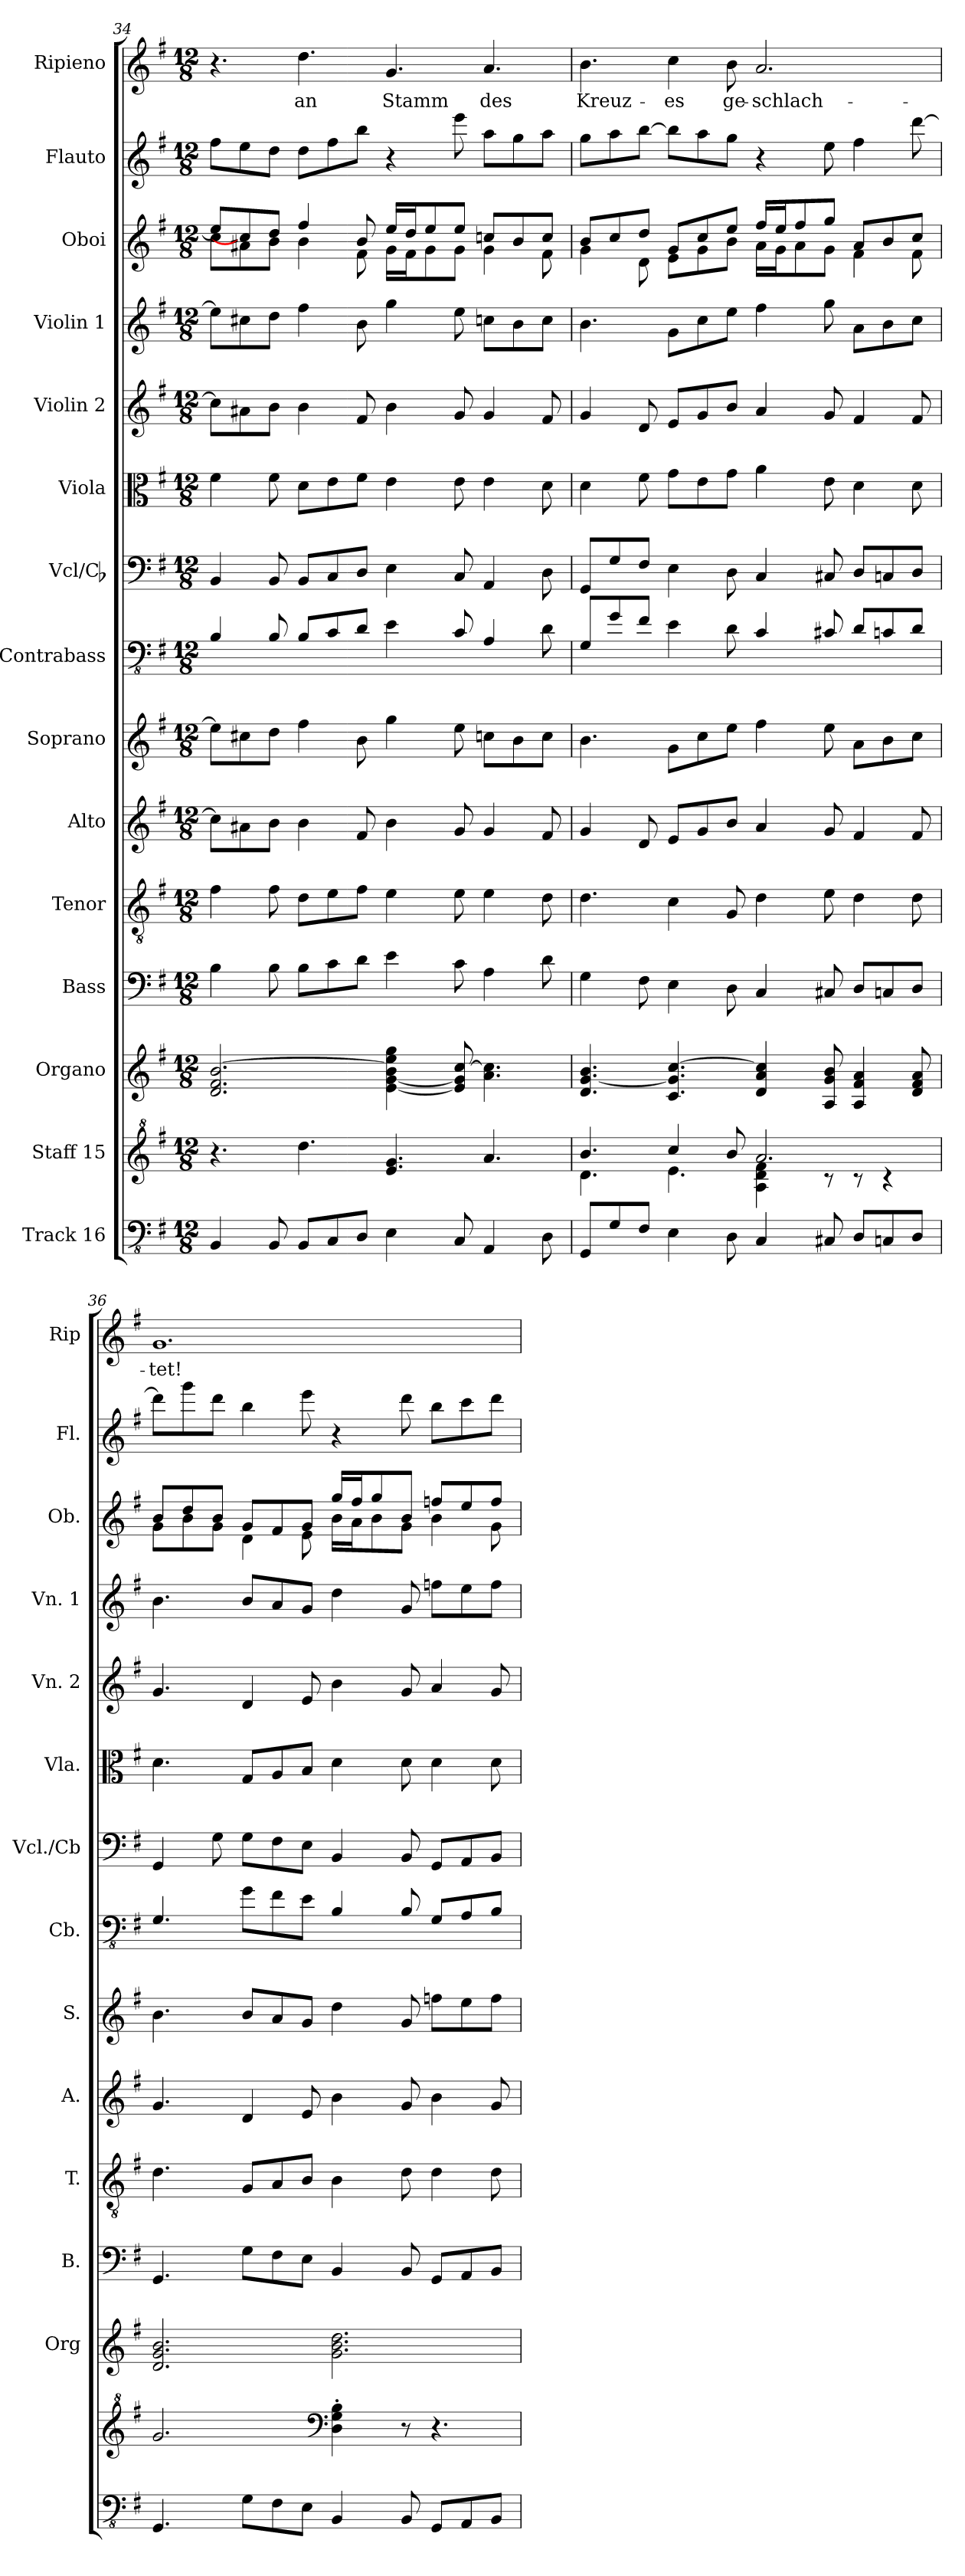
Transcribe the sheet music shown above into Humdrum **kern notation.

**kern	**kern	**kern	**kern	**kern	**kern	**kern	**kern	**kern	**kern	**kern	**kern	**kern	**kern	**kern	**text
*part15	*part14	*part13	*part12	*part11	*part10	*part9	*part8	*part7	*part6	*part5	*part4	*part3	*part2	*part1	*part1
*staff15	*staff14	*staff13	*staff12	*staff11	*staff10	*staff9	*staff8	*staff7	*staff6	*staff5	*staff4	*staff3	*staff2	*staff1	*staff1
*I"Track 16	*I"Staff 15	*I"Organo	*I"Bass	*I"Tenor	*I"Alto	*I"Soprano	*I"Contrabass	*I"Vcl/Cb	*I"Viola	*I"Violin 2	*I"Violin 1	*I"Oboi	*I"Flauto	*I"Ripieno	*
*	*	*I'Org	*I'B.	*I'T.	*I'A.	*I'S.	*I'Cb.	*I'Vcl./Cb	*I'Vla.	*I'Vn. 2	*I'Vn. 1	*I'Ob.	*I'Fl.	*I'Rip	*
!!LO:PB:g=z
*clefFv4	*clefG^2	*clefG2	*clefF4	*clefGv2	*clefG2	*clefG2	*clefFv4	*clefF4	*clefC3	*clefG2	*clefG2	*clefG2	*clefG2	*clefG2	*
*	*	*	*	*	*	*	*ITrd7c12	*	*	*	*	*	*	*	*
*k[f#]	*k[f#]	*k[f#]	*k[f#]	*k[f#]	*k[f#]	*k[f#]	*k[f#]	*k[f#]	*k[f#]	*k[f#]	*k[f#]	*k[f#]	*k[f#]	*k[f#]	*
*M12/8	*M12/8	*M12/8	*M12/8	*M12/8	*M12/8	*M12/8	*M12/8	*M12/8	*M12/8	*M12/8	*M12/8	*M12/8	*M12/8	*M12/8	*
=34	=34	=34	=34	=34	=34	=34	=34	=34	=34	=34	=34	=34	=34	=34	=34
*	*	*	*	*	*	*	*	*	*	*	*	*^	*	*	*
4BBB/	4.r	2.d/ 2.f#/ [2.b/	4B\	4f#\	8cc#\L]	8ee\L]	4BBB/	4BB/	4f#\	8cc#\L]	8ee\L]	8ee/L]	8cc\L	8ff#\L	4.r	.
.	.	.	.	.	8a#X\	8cc#X\	.	.	.	8a#X\	8cc#X\	8cc#/]	8a#X\	8ee\	.	.
8BBB/	.	.	8B\	8f#\	8b\J	8dd\J	8BBB/	8BB/	8f#\	8b\J	8dd\J	8dd/J	8b\J	8dd\J	.	.
8BBB/L	4.ddd\	.	8B\L	8d\L	4b\	4ff#\	8BBB/L	8BB/L	8d\L	4b\	4ff#\	4ff#/	4b\	8dd\L	4.dd\	an
8CC/	.	.	8c\	8e\	.	.	8CC/	8C/	8e\	.	.	.	.	8ff#\	.	.
8DD/J	.	.	8d\J	8f#\J	8f#/	8b\	8DD/J	8D/J	8f#\J	8f#/	8b\	8b/	8f#\	8bb\J	.	.
4EE\	4.ee/ 4.gg/	[4e\ [4g\ 4b\] 4ee\ 4gg\	4e\	4e\	4b\	4gg\	4EE\	4E\	4e\	4b\	4gg\	16ee/LL	16g\LL	4r	4.g/	Stamm
.	.	.	.	.	.	.	.	.	.	.	.	16dd/J	16f#\J	.	.	.
.	.	.	.	.	.	.	.	.	.	.	.	8ee/	8g\	.	.	.
8CC/	.	8e/] 8g/] [8cc/	8c\	8e\	8g/	8ee\	8CC/	8C/	8e\	8g/	8ee\	8ee/J	8g\J	8eee\	.	.
4AAA/	4.aa/	4.a\ 4.cc\]	4A\	4e\	4g/	8ccn\L	4AAA/	4AA/	4e\	4g/	8ccn\L	8ccn/L	4g\	8aa\L	4.a/	des
.	.	.	.	.	.	8b\	.	.	.	.	8b\	8b/	.	8gg\	.	.
8DD\	.	.	8d\	8d\	8f#/	8cc\J	8DD\	8D\	8d\	8f#/	8cc\J	8cc/J	8f#\	8aa\J	.	.
=35	=35	=35	=35	=35	=35	=35	=35	=35	=35	=35	=35	=35	=35	=35	=35	=35
*	*^	*	*	*	*	*	*	*	*	*	*	*	*	*	*	*
8GGG/L	4.bb/	4.dd\	4.d/ [4.g/ 4.b/	4G\	4.d\	4g/	4.b\	8GGG/L	8GG/L	4d\	4g/	4.b\	8b/L	4g\	8gg\L	4.b\	Kreuz-
8GG/	.	.	.	.	.	.	.	8GG/	8G/	.	.	.	8cc/	.	8aa\	.	.
8FF#/J	.	.	.	8F#\	.	8d/	.	8FF#/J	8F#/J	8f#\	8d/	.	8dd/J	8d\	[8bb\J	.	.
4EE\	4ccc/	4.ee\	4.c/ 4.g/] [4.cc/	4E\	4c\	8e/L	8g\L	4EE\	4E\	8g\L	8e/L	8g\L	8g/L	8e\L	8bb\L]	4cc\	-es
.	.	.	.	.	.	8g/	8cc\	.	.	8e\	8g/	8cc\	8cc/	8g\	8aa\	.	.
8DD\	8bb/	.	.	8D\	8G/	8b/J	8ee\J	8DD\	8D\	8g\J	8b/J	8ee\J	8ee/J	8b\J	8gg\J	8b\	ge-
4CC/	2.aa/	4a\ 4dd\ 4ff#\	4d/ 4a/ 4cc/]	4C/	4d\	4a/	4ff#\	4CC/	4C/	4a\	4a/	4ff#\	16ff#/LL	16a\LL	4r	2.a/	-schlach-
.	.	.	.	.	.	.	.	.	.	.	.	.	16ee/J	16g\J	.	.	.
.	.	.	.	.	.	.	.	.	.	.	.	.	8ff#/	8a\	.	.	.
8CC#X/	.	8r	8A/ 8g/ 8b/	8C#X/	8e\	8g/	8ee\	8CC#X/	8C#X/	8e\	8g/	8gg\	8gg/J	8g\J	8ee\	.	.
8DD/L	.	8r	4A/ 4f#/ 4a/	8D/L	4d\	4f#/	8a\L	8DD/L	8D/L	4d\	4f#/	8a\L	8a/L	4f#\	4ff#\	.	.
8CCn/	.	4r	.	8Cn/	.	.	8b\	8CCn/	8Cn/	.	.	8b\	8b/	.	.	.	.
8DD/J	.	.	8d/ 8f#/ 8a/	8D/J	8d\	8f#/	8cc\J	8DD/J	8D/J	8d\	8f#/	8cc\J	8cc/J	8f#\	[8ddd\	.	.
*	*v	*v	*	*	*	*	*	*	*	*	*	*	*	*	*	*	*
!!LO:PB:g=z
=36	=36	=36	=36	=36	=36	=36	=36	=36	=36	=36	=36	=36	=36	=36	=36	=36
4.GGG/	2.gg/	2.d/ 2.g/ 2.b/	4.GG/	4.d\	4.g/	4.b\	4.GGG/	4GG/	4.d\	4.g/	4.b\	8b/L	8g\L	8ddd\L]	1.g	-tet!
.	.	.	.	.	.	.	.	.	.	.	.	8dd/	8b\	8ggg\	.	.
.	.	.	.	.	.	.	.	8G\	.	.	.	8b/J	8g\J	8ddd\J	.	.
8GG\L	.	.	8G\L	8G/L	4d/	8b/L	8GG\L	8G\L	8G/L	4d/	8b/L	8g/L	4d\	4bb\	.	.
8FF#\	.	.	8F#\	8A/	.	8a/	8FF#\	8F#\	8A/	.	8a/	8f#/	.	.	.	.
8EE\J	.	.	8E\J	8B/J	8e/	8g/J	8EE\J	8E\J	8B/J	8e/	8g/J	8g/J	8e\	8eee\	.	.
*	*clefF4	*	*	*	*	*	*	*	*	*	*	*	*	*	*	*
4BBB/	4D\' 4G\' 4B\'	2.g\ 2.b\ 2.dd\	4BB/	4B\	4b\	4dd\	4BBB/	4BB/	4d\	4b\	4dd\	16gg/LL	16b\LL	4r	.	.
.	.	.	.	.	.	.	.	.	.	.	.	16ff#/J	16a\J	.	.	.
.	.	.	.	.	.	.	.	.	.	.	.	8gg/	8b\	.	.	.
8BBB/	8r	.	8BB/	8d\	8g/	8g/	8BBB/	8BB/	8d\	8g/	8g/	8b/J	8g\J	8ddd\	.	.
8GGG/L	4.r	.	8GG/L	4d\	4b\	8ffn\L	8GGG/L	8GG/L	4d\	4a/	8ffn\L	8ffn/L	4b\	8bb\L	.	.
8AAA/	.	.	8AA/	.	.	8ee\	8AAA/	8AA/	.	.	8ee\	8ee/	.	8ccc\	.	.
8BBB/J	.	.	8BB/J	8d\	8g/	8ff\J	8BBB/J	8BB/J	8d\	8g/	8ff\J	8ff/J	8g\	8ddd\J	.	.
*	*	*	*	*	*	*	*	*	*	*	*	*v	*v	*	*	*
=	=	=	=	=	=	=	=	=	=	=	=	=	=	=	=
*-	*-	*-	*-	*-	*-	*-	*-	*-	*-	*-	*-	*-	*-	*-	*-
